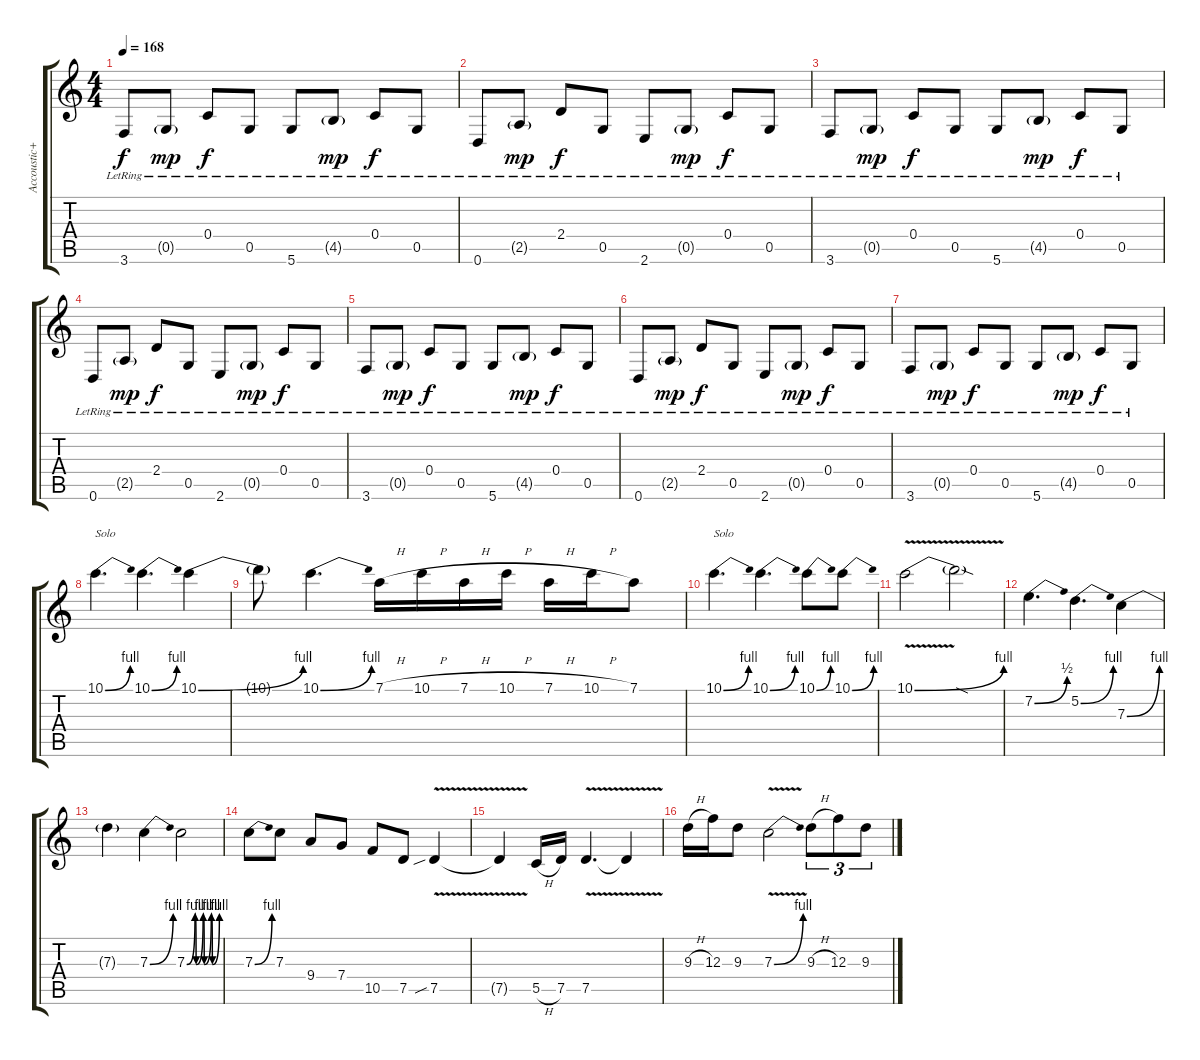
\track ("Accoustic+Solo" "Accoustic+") {instrument acousticguitarsteel}
\staff {score tabs}
\tuning (D4 A3 F3 C3 G2 D2) {hide}
\ts (4 4)
\tempo 168
\clef g2
\ks c
3.6{lr}.8{dy f} 0.5{g lr}.8{dy mp} 0.4{lr}.8{dy f} 0.5{lr}.8 5.6{lr}.8 4.5{g lr}.8{dy mp} 0.4{lr}.8{dy f} 0.5{lr}.8 |
0.6{lr}.8 2.5{g lr}.8{dy mp} 2.4{lr}.8{dy f} 0.5{lr}.8 2.6{lr}.8 0.5{g lr}.8{dy mp} 0.4{lr}.8{dy f} 0.5{lr}.8 |
3.6{lr}.8 0.5{g lr}.8{dy mp} 0.4{lr}.8{dy f} 0.5{lr}.8 5.6{lr}.8 4.5{g lr}.8{dy mp} 0.4{lr}.8{dy f} 0.5{lr}.8 |
0.6{lr}.8 2.5{g lr}.8{dy mp} 2.4{lr}.8{dy f} 0.5{lr}.8 2.6{lr}.8 0.5{g lr}.8{dy mp} 0.4{lr}.8{dy f} 0.5{lr}.8 |
3.6{lr}.8 0.5{g lr}.8{dy mp} 0.4{lr}.8{dy f} 0.5{lr}.8 5.6{lr}.8 4.5{g lr}.8{dy mp} 0.4{lr}.8{dy f} 0.5{lr}.8 |
0.6{lr}.8 2.5{g lr}.8{dy mp} 2.4{lr}.8{dy f} 0.5{lr}.8 2.6{lr}.8 0.5{g lr}.8{dy mp} 0.4{lr}.8{dy f} 0.5{lr}.8 |
3.6{lr}.8 0.5{g lr}.8{dy mp} 0.4{lr}.8{dy f} 0.5{lr}.8 5.6{lr}.8 4.5{g lr}.8{dy mp} 0.4{lr}.8{dy f} 0.5{lr}.8 |
10.1{be (bend 0 0 60 4)}.4{d txt "Solo" volume 13 instrument overdrivenguitar} 10.1{be (bend 0 0 60 4)}.4{d} 10.1{be (bend 0 0 60 4)}.4 |
10.1{t}.8 10.1{be (bend 0 0 60 4)}.4{d} 7.1{h}.16 10.1{h}.16 7.1{h}.16 10.1{h}.16 7.1{h}.16 10.1{h}.16 7.1.8 |
10.1{be (bend 0 0 60 4)}.4{d txt "Solo"} 10.1{be (bend 0 0 60 4)}.4{d} 10.1{be (bend 0 0 60 4)}.8 10.1{be (bend 0 0 60 4)}.8 |
10.1{be (bend 0 0 60 4) v}.2 10.1{sod t}.2 |
7.2{be (bend 0 0 60 2)}.4{d} 5.2{be (bend 0 0 60 4)}.4{d} 7.3{be (bend 0 0 60 4)}.4 |
7.3{t}.4 7.3{be (bend 0 0 60 4)}.4 7.3{be (custom 0 0 15 4 17 0 30 4 32 0 45 4 47 0 60 4)}.2 |
7.3{be (bend 0 0 60 4)}.8 7.3.8 9.4.8 7.4.8 10.5.8 7.5.8 7.5{v sib}.4 |
7.5{t}.4 5.5{h}.16 7.5.16 7.5{v}.4{d} 7.5{t}.4 |
9.3{h}.16 12.3.16 9.3.8 7.3{be (bend 0 0 60 4) v}.2 9.3{h}.8{tu (3 2)} 12.3.8{tu (3 2)} 9.3.8{tu (3 2)}
